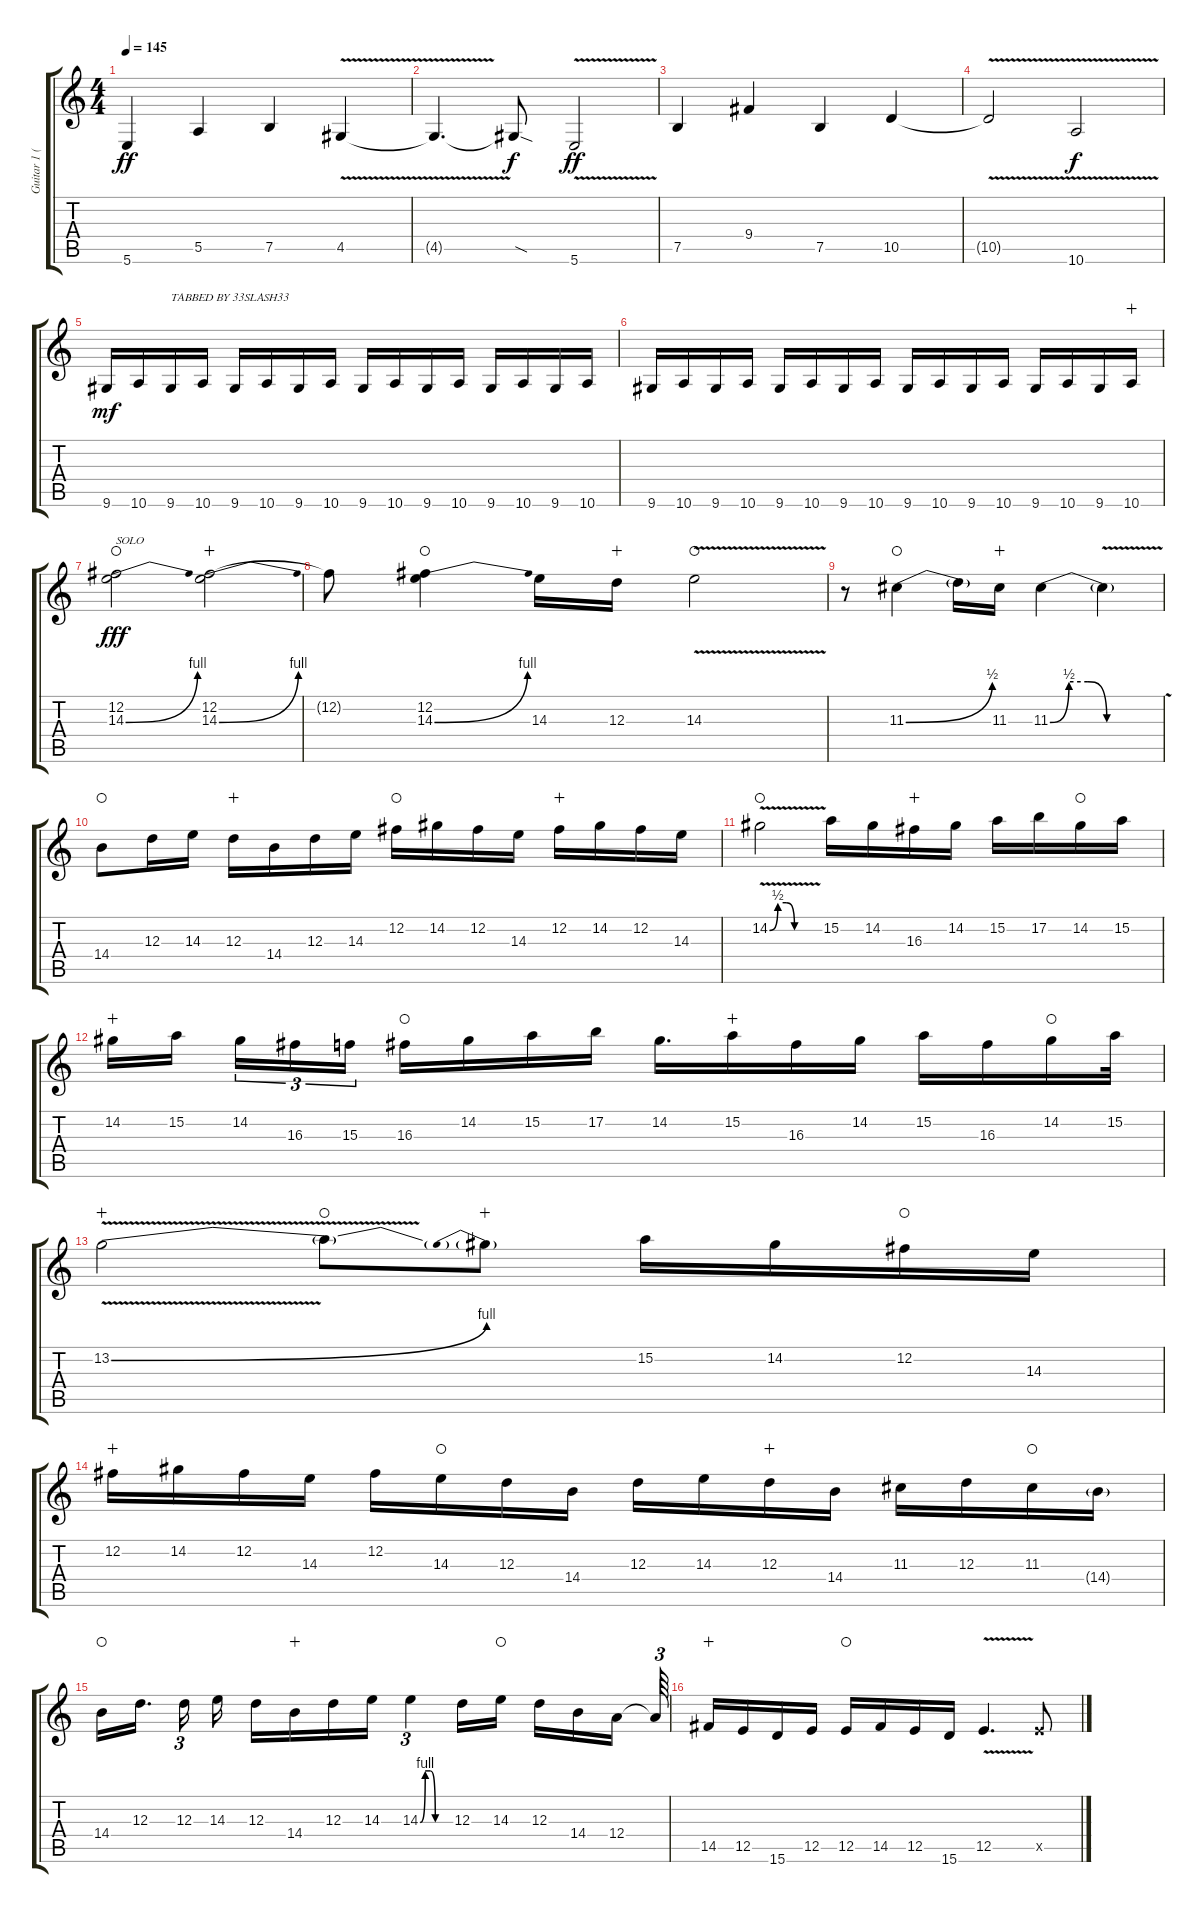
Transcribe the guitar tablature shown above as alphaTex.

\track ("Guitar 1 ( B Tuning )" "Guitar 1 (") {instrument distortionguitar}
\staff {score tabs}
\tuning (B3 Gb3 D3 A2 E2 B1) {hide}
\ts (4 4)
\tempo 145
\clef g2
\ks c
5.6.4{dy ff} 5.5.4 7.5.4 4.5{v}.4 |
4.5{t}.4{d} 4.5{sod t}.8{dy f} 5.6{v}.2{dy ff} |
7.5.4 9.4.4 7.5.4 10.5.4 |
10.5{v t}.2 10.6{v}.2{dy f} |
9.6.16{dy mf} 10.6.16 9.6.16{txt "TABBED BY 33SLASH33"} 10.6.16 9.6.16 10.6.16 9.6.16 10.6.16 9.6.16 10.6.16 9.6.16 10.6.16 9.6.16 10.6.16 9.6.16 10.6.16 |
9.6.16 10.6.16 9.6.16 10.6.16 9.6.16 10.6.16 9.6.16 10.6.16 9.6.16 10.6.16 9.6.16 10.6.16 9.6.16 10.6.16 9.6.16 10.6.16{wahc} |
(12.2 14.3{be (bend 0 0 60 4)}).2{txt "SOLO" dy fff waho} (12.2 14.3{be (bend 0 0 60 4)}).2{wahc} |
12.2{t}.8 (12.2 14.3{be (bend 0 0 60 4)}).4{waho} 14.3.16 12.3.16{wahc} 14.3{v}.2{waho} |
r.8 11.3{be (bend 0 0 60 2)}.4{waho} 11.3{t}.16 11.3.16{wahc} 11.3{be (custom 0 0 10 2 20 2 30 0 60 0)}.4 11.3{v t}.4 |
14.4.8{waho} 12.3.16 14.3.16 12.3.16{wahc} 14.4.16 12.3.16 14.3.16 12.2.16{waho} 14.2.16 12.2.16 14.3.16 12.2.16{wahc} 14.2.16 12.2.16 14.3.16 |
14.2{be (custom 0 0 10 2 20 2 30 0 60 0) v}.2{waho} 15.2.16 14.2.16 16.3.16{wahc} 14.2.16 15.2.16 17.2.16 14.2.16{waho} 15.2.16 |
14.2.16{wahc} 15.2.16{beam splitsecondary} 14.2.16{tu (3 2)} 16.3.16{tu (3 2)} 15.3.16{tu (3 2)} 16.3.16{waho} 14.2.16 15.2.16 17.2.16 14.2.16{d} 15.2.16{wahc} 16.3.16 14.2.16 15.2.16 16.3.16 14.2.16{waho} 15.2.32 |
13.2{be (bend 0 0 60 4) v}.2{wahc} 13.2{t}.8{waho} 13.2{be (prebend 0 2 60 2) t}.8{wahc} 15.2.16 14.2.16 12.2.16{waho} 14.3.16 |
12.2.16{wahc} 14.2.16 12.2.16 14.3.16 12.2.16 14.3.16{waho} 12.3.16 14.4.16 12.3.16 14.3.16 12.3.16{wahc} 14.4.16 11.3.16 12.3.16 11.3.16{waho} 14.4{g}.16 |
14.4.16{waho} 12.3.16{d beam splitsecondary} 12.3.16{tu (3 2)} 14.3.16 12.3.16 14.4.16{wahc} 12.3.16 14.3.16 14.3{be (custom 0 0 10 4 20 4 30 0 60 0)}.4{tu (3 2)} 12.3.16 14.3.16{waho} 12.3.16 14.4.16 12.4.16{beam splitsecondary} 12.4{t}.64{tu (3 2)} |
14.5.16{wahc} 12.5.16 15.6.16 12.5.16 12.5.16{waho} 14.5.16 12.5.16 15.6.16 12.5{v}.4{d} 12.5{x}.8
